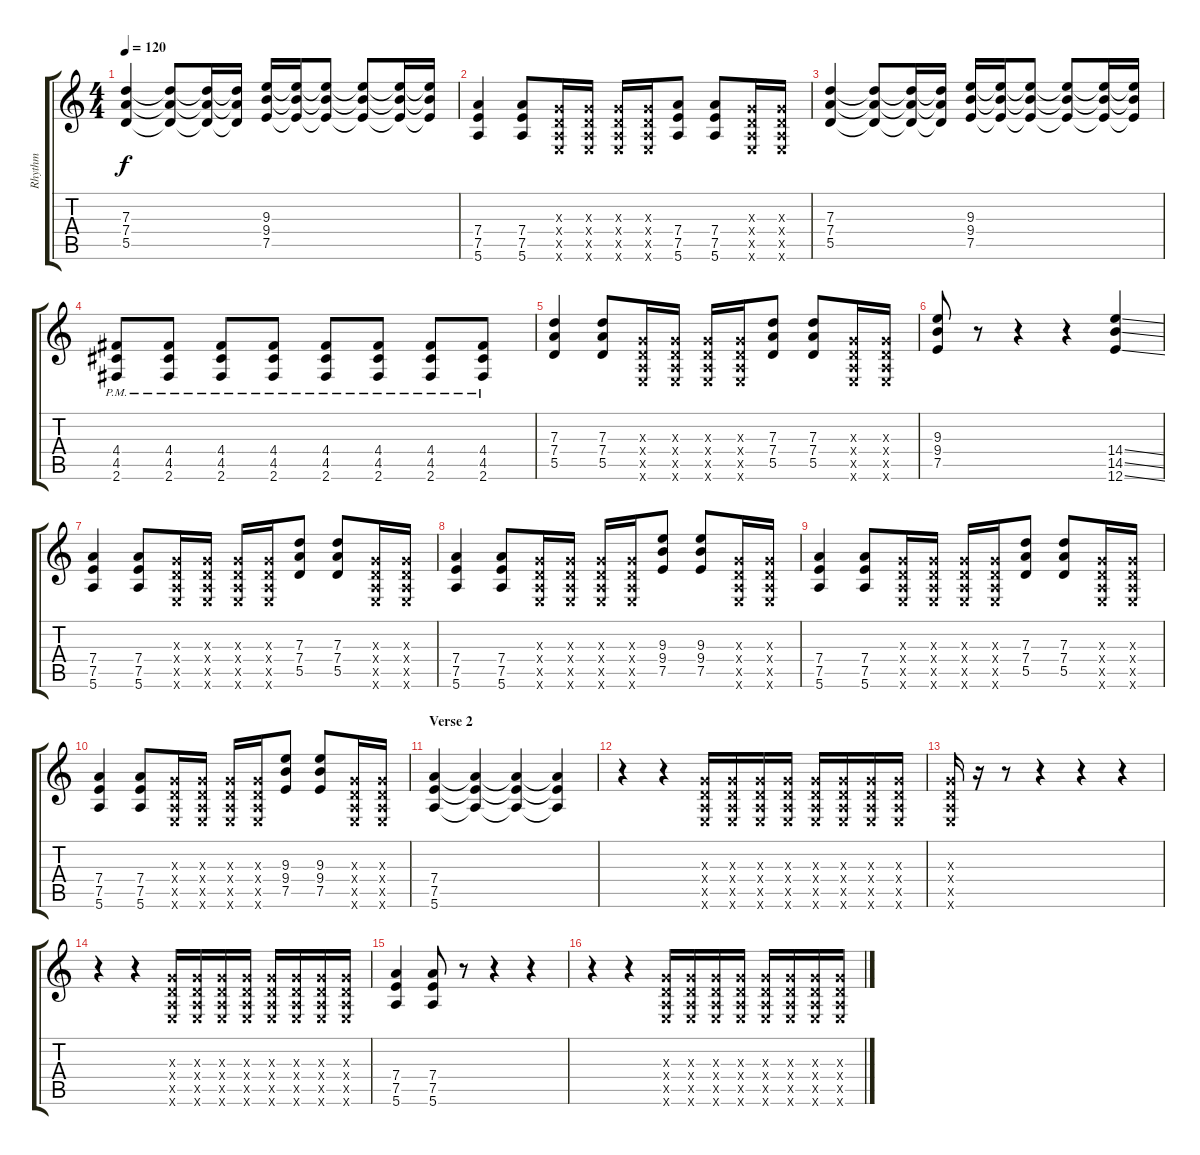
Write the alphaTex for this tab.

\track ("Rhythm" "Rhythm") {instrument distortionguitar}
\staff {score tabs}
\tuning (E4 B3 G3 D3 A2 E2) {hide}
\ts (4 4)
\tempo 120
\clef g2
\ks c
(7.3 7.4 5.5).4{dy f} (7.3{t} 7.4{t} 5.5{t}).8 (7.3{t} 7.4{t} 5.5{t}).16 (7.3{t} 7.4{t} 5.5{t}).16 (9.3 9.4 7.5).16 (9.3{t} 9.4{t} 7.5{t}).16 (9.3{t} 9.4{t} 7.5{t}).8 (9.3{t} 9.4{t} 7.5{t}).8 (9.3{t} 9.4{t} 7.5{t}).16 (9.3{t} 9.4{t} 7.5{t}).16 |
(7.4 7.5 5.6).4 (7.4 7.5 5.6).8 (0.3{x} 0.4{x} 0.5{x} 0.6{x}).16 (0.3{x} 0.4{x} 0.5{x} 0.6{x}).16 (0.3{x} 0.4{x} 0.5{x} 0.6{x}).16 (0.3{x} 0.4{x} 0.5{x} 0.6{x}).16 (7.4 7.5 5.6).8 (7.4 7.5 5.6).8 (0.3{x} 0.4{x} 0.5{x} 0.6{x}).16 (0.3{x} 0.4{x} 0.5{x} 0.6{x}).16 |
(7.3 7.4 5.5).4 (7.3{t} 7.4{t} 5.5{t}).8 (7.3{t} 7.4{t} 5.5{t}).16 (7.3{t} 7.4{t} 5.5{t}).16 (9.3 9.4 7.5).16 (9.3{t} 9.4{t} 7.5{t}).16 (9.3{t} 9.4{t} 7.5{t}).8 (9.3{t} 9.4{t} 7.5{t}).8 (9.3{t} 9.4{t} 7.5{t}).16 (9.3{t} 9.4{t} 7.5{t}).16 |
(4.4 4.5 2.6{pm}).8 (4.4 4.5 2.6{pm}).8 (4.4 4.5 2.6{pm}).8 (4.4 4.5 2.6{pm}).8 (4.4 4.5 2.6{pm}).8 (4.4 4.5 2.6{pm}).8 (4.4 4.5 2.6{pm}).8 (4.4 4.5 2.6{pm}).8 |
(7.3 7.4 5.5).4 (7.3 7.4 5.5).8 (0.3{x} 0.4{x} 0.5{x} 0.6{x}).16 (0.3{x} 0.4{x} 0.5{x} 0.6{x}).16 (0.3{x} 0.4{x} 0.5{x} 0.6{x}).16 (0.3{x} 0.4{x} 0.5{x} 0.6{x}).16 (7.3 7.4 5.5).8 (7.3 7.4 5.5).8 (0.3{x} 0.4{x} 0.5{x} 0.6{x}).16 (0.3{x} 0.4{x} 0.5{x} 0.6{x}).16 |
(9.3 9.4 7.5).8 r.8 r.4 r.4 (14.4{ss} 14.5{ss} 12.6{ss}).4 |
(7.4 7.5 5.6).4 (7.4 7.5 5.6).8 (0.3{x} 0.4{x} 0.5{x} 0.6{x}).16 (0.3{x} 0.4{x} 0.5{x} 0.6{x}).16 (0.3{x} 0.4{x} 0.5{x} 0.6{x}).16 (0.3{x} 0.4{x} 0.5{x} 0.6{x}).16 (7.3 7.4 5.5).8 (7.3 7.4 5.5).8 (0.3{x} 0.4{x} 0.5{x} 0.6{x}).16 (0.3{x} 0.4{x} 0.5{x} 0.6{x}).16 |
(7.4 7.5 5.6).4 (7.4 7.5 5.6).8 (0.3{x} 0.4{x} 0.5{x} 0.6{x}).16 (0.3{x} 0.4{x} 0.5{x} 0.6{x}).16 (0.3{x} 0.4{x} 0.5{x} 0.6{x}).16 (0.3{x} 0.4{x} 0.5{x} 0.6{x}).16 (9.3 9.4 7.5).8 (9.3 9.4 7.5).8 (0.3{x} 0.4{x} 0.5{x} 0.6{x}).16 (0.3{x} 0.4{x} 0.5{x} 0.6{x}).16 |
(7.4 7.5 5.6).4 (7.4 7.5 5.6).8 (0.3{x} 0.4{x} 0.5{x} 0.6{x}).16 (0.3{x} 0.4{x} 0.5{x} 0.6{x}).16 (0.3{x} 0.4{x} 0.5{x} 0.6{x}).16 (0.3{x} 0.4{x} 0.5{x} 0.6{x}).16 (7.3 7.4 5.5).8 (7.3 7.4 5.5).8 (0.3{x} 0.4{x} 0.5{x} 0.6{x}).16 (0.3{x} 0.4{x} 0.5{x} 0.6{x}).16 |
(7.4 7.5 5.6).4 (7.4 7.5 5.6).8 (0.3{x} 0.4{x} 0.5{x} 0.6{x}).16 (0.3{x} 0.4{x} 0.5{x} 0.6{x}).16 (0.3{x} 0.4{x} 0.5{x} 0.6{x}).16 (0.3{x} 0.4{x} 0.5{x} 0.6{x}).16 (9.3 9.4 7.5).8 (9.3 9.4 7.5).8 (0.3{x} 0.4{x} 0.5{x} 0.6{x}).16 (0.3{x} 0.4{x} 0.5{x} 0.6{x}).16 |
\section ("" "Verse 2")
(7.4 7.5 5.6).4 (7.4{t} 7.5{t} 5.6{t}).4 (7.4{t} 7.5{t} 5.6{t}).4 (7.4{t} 7.5{t} 5.6{t}).4 |
r.4 r.4 (0.3{x} 0.4{x} 0.5{x} 0.6{x}).16 (0.3{x} 0.4{x} 0.5{x} 0.6{x}).16 (0.3{x} 0.4{x} 0.5{x} 0.6{x}).16 (0.3{x} 0.4{x} 0.5{x} 0.6{x}).16 (0.3{x} 0.4{x} 0.5{x} 0.6{x}).16 (0.3{x} 0.4{x} 0.5{x} 0.6{x}).16 (0.3{x} 0.4{x} 0.5{x} 0.6{x}).16 (0.3{x} 0.4{x} 0.5{x} 0.6{x}).16 |
(0.3{x} 0.4{x} 0.5{x} 0.6{x}).16 r.16 r.8 r.4 r.4 r.4 |
r.4 r.4 (0.3{x} 0.4{x} 0.5{x} 0.6{x}).16 (0.3{x} 0.4{x} 0.5{x} 0.6{x}).16 (0.3{x} 0.4{x} 0.5{x} 0.6{x}).16 (0.3{x} 0.4{x} 0.5{x} 0.6{x}).16 (0.3{x} 0.4{x} 0.5{x} 0.6{x}).16 (0.3{x} 0.4{x} 0.5{x} 0.6{x}).16 (0.3{x} 0.4{x} 0.5{x} 0.6{x}).16 (0.3{x} 0.4{x} 0.5{x} 0.6{x}).16 |
(7.4 7.5 5.6).4 (7.4 7.5 5.6).8 r.8 r.4 r.4 |
r.4 r.4 (0.3{x} 0.4{x} 0.5{x} 0.6{x}).16 (0.3{x} 0.4{x} 0.5{x} 0.6{x}).16 (0.3{x} 0.4{x} 0.5{x} 0.6{x}).16 (0.3{x} 0.4{x} 0.5{x} 0.6{x}).16 (0.3{x} 0.4{x} 0.5{x} 0.6{x}).16 (0.3{x} 0.4{x} 0.5{x} 0.6{x}).16 (0.3{x} 0.4{x} 0.5{x} 0.6{x}).16 (0.3{x} 0.4{x} 0.5{x} 0.6{x}).16
